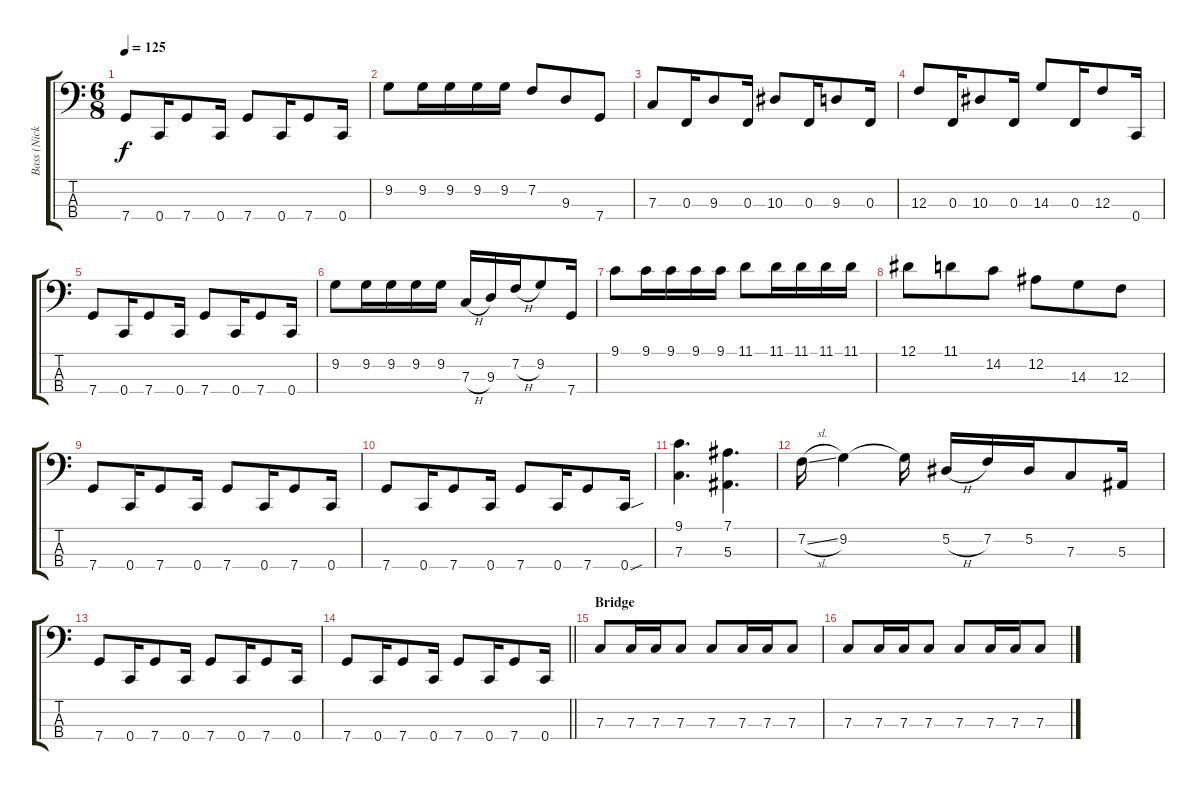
\track ("Bass (Nick Oliveri)" "Bass (Nick") {instrument electricbasspick}
\staff {score tabs}
\tuning (Eb2 Bb1 F1 C1) {hide}
\ts (6 8)
\tempo 125
\clef f4
\ks c
7.4.8{dy f} 0.4.16 7.4.8 0.4.16 7.4.8 0.4.16 7.4.8 0.4.16 |
9.2.8 9.2.16 9.2.16 9.2.16 9.2.16 7.2.8 9.3.8 7.4.8 |
7.3.8 0.3.16 9.3.8 0.3.16 10.3.8 0.3.16 9.3.8 0.3.16 |
12.3.8 0.3.16 10.3.8 0.3.16 14.3.8 0.3.16 12.3.8 0.4.16 |
7.4.8 0.4.16 7.4.8 0.4.16 7.4.8 0.4.16 7.4.8 0.4.16 |
9.2.8 9.2.16 9.2.16 9.2.16 9.2.16 7.3{h}.16 9.3.16 7.2{h}.16 9.2.8 7.4.16 |
9.1.8 9.1.16 9.1.16 9.1.16 9.1.16 11.1.8 11.1.16 11.1.16 11.1.16 11.1.16 |
12.1.8 11.1.8 14.2.8 12.2.8 14.3.8 12.3.8 |
7.4.8 0.4.16 7.4.8 0.4.16 7.4.8 0.4.16 7.4.8 0.4.16 |
7.4.8 0.4.16 7.4.8 0.4.16 7.4.8 0.4.16 7.4.8 0.4{sou}.16 |
(9.1 7.3).4{d} (7.1 5.3).4{d} |
7.2{sl}.16 9.2.4 9.2{t}.16 5.2{h}.16 7.2.16 5.2.16 7.3.8 5.3.16 |
7.4.8 0.4.16 7.4.8 0.4.16 7.4.8 0.4.16 7.4.8 0.4.16 |
\barLineRight lightlight
7.4.8 0.4.16 7.4.8 0.4.16 7.4.8 0.4.16 7.4.8 0.4.16 |
\section ("" "Bridge")
7.3.8 7.3.16 7.3.16 7.3.8 7.3.8 7.3.16 7.3.16 7.3.8 |
7.3.8 7.3.16 7.3.16 7.3.8 7.3.8 7.3.16 7.3.16 7.3.8
